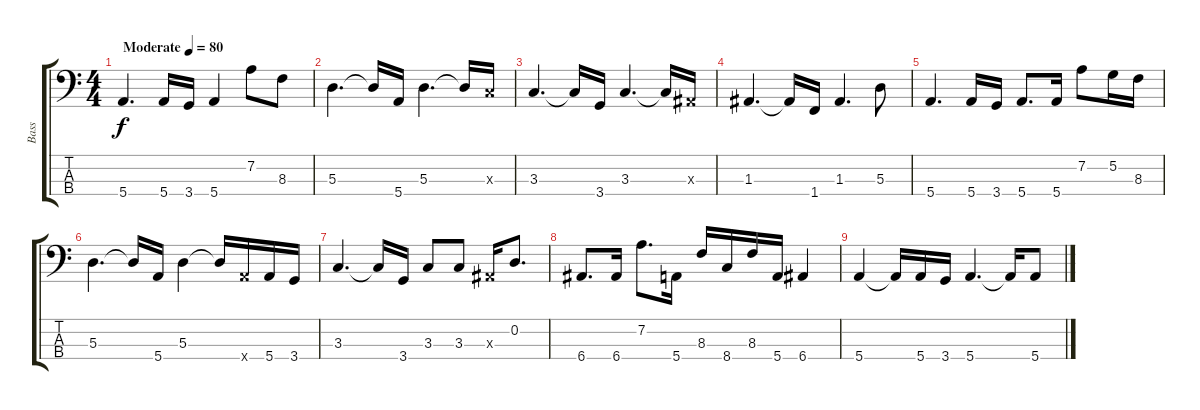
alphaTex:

\track ("Bass" "Bass") {instrument electricbassfinger}
\staff {score tabs}
\tuning (G2 D2 A1 E1) {hide}
\ts (4 4)
\tempo (80 "Moderate")
\clef f4
\ks c
5.4.4{d dy f instrument electricbassfinger} 5.4.16 3.4.16 5.4.4 7.2.8 8.3.8 |
5.3.4{d} 5.3{t}.16 5.4.16 5.3.4{d} 5.3{t}.16 3.3{x}.16 |
3.3.4{d} 3.3{t}.16 3.4.16 3.3.4{d} 3.3{t}.16 1.3{x}.16 |
1.3.4{d} 1.3{t}.16 1.4.16 1.3.4{d} 5.3.8 |
5.4.4{d} 5.4.16 3.4.16 5.4.8{d} 5.4.16 7.2.8 5.2.16 8.3.16 |
5.3.4{d} 5.3{t}.16 5.4.16 5.3.4 5.3{t}.16 5.4{x}.16 5.4.16 3.4.16 |
3.3.4{d} 3.3{t}.16 3.4.16 3.3.8 3.3.8 1.3{x}.16 0.2.8{d} |
6.4.8{d} 6.4.16 7.2.8{d} 5.4.16 8.3.16 8.4.16 8.3.16 5.4.16 6.4.4 |
5.4.4 5.4{t}.16 5.4.16 3.4.16 5.4.4{d} 5.4{t}.16 5.4.8
